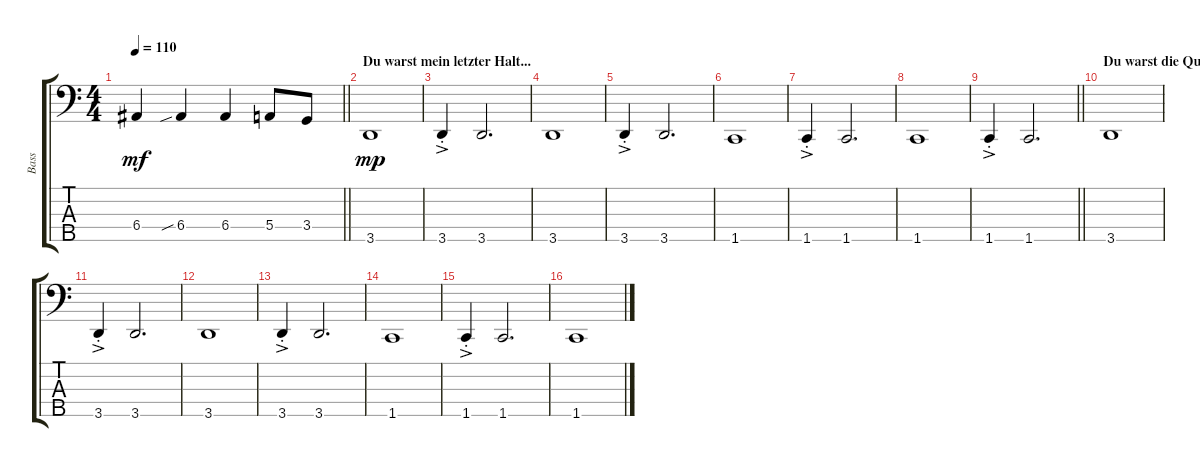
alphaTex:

\track ("Bass" "Bass") {instrument electricbassfinger}
\staff {score tabs}
\tuning (G2 D2 A1 E1 B0) {hide}
\ts (4 4)
\tempo 110
\clef f4
\barLineRight lightlight
\ks c
6.4{t}.4{dy mf} 6.4{sib}.4 6.4.4 5.4.8 3.4.8 |
\section ("" "Du warst mein letzter Halt...")
3.5.1{dy mp} |
3.5{ac st}.4 3.5.2{d} |
3.5.1 |
3.5{ac st}.4 3.5.2{d} |
1.5.1 |
1.5{ac st}.4 1.5.2{d} |
1.5.1 |
\barLineRight lightlight
1.5{ac st}.4 1.5.2{d} |
\section ("" "Du warst die Quelle meiner Kraft...")
3.5.1 |
3.5{ac st}.4 3.5.2{d} |
3.5.1 |
3.5{ac st}.4 3.5.2{d} |
1.5.1 |
1.5{ac st}.4 1.5.2{d} |
1.5.1
